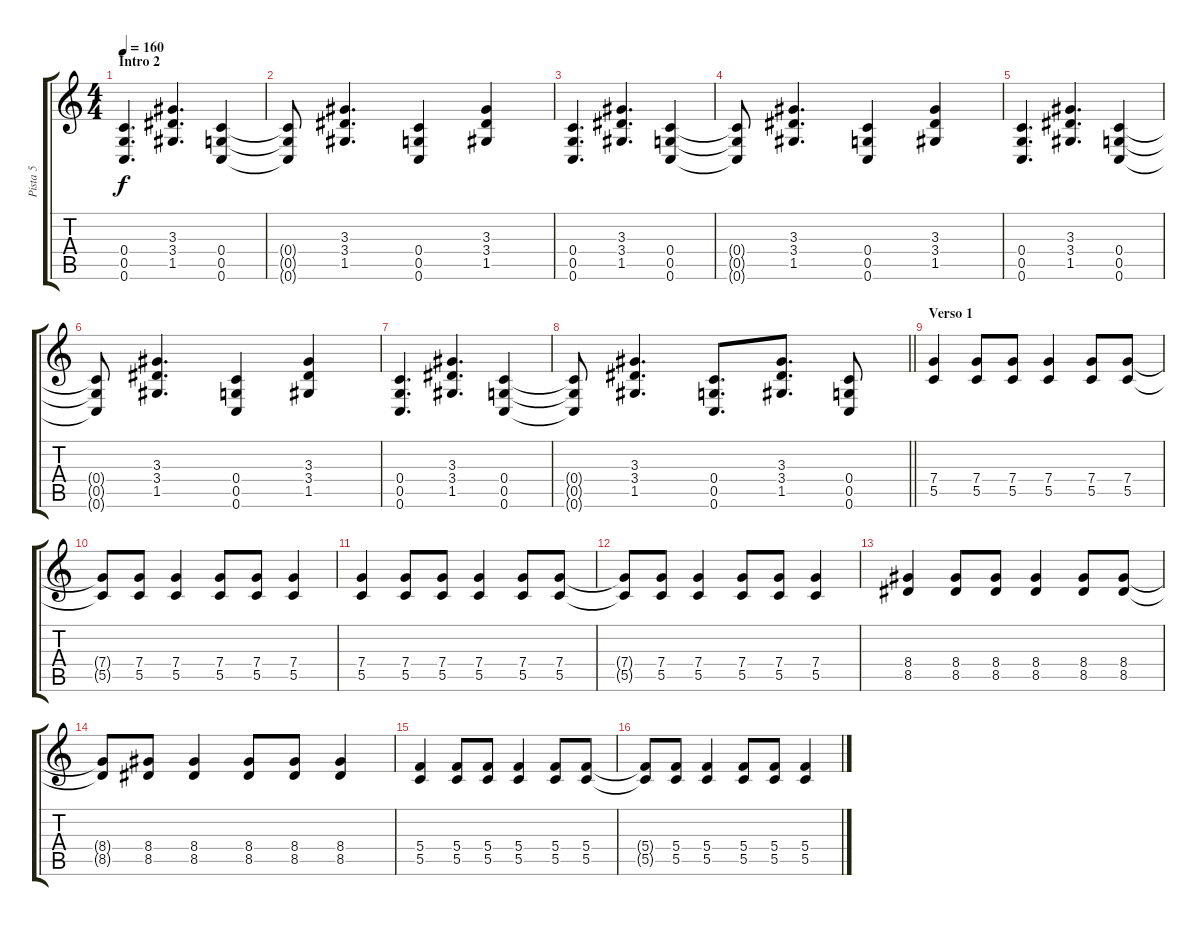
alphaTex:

\track ("Pista 5" "Pista 5") {instrument distortionguitar}
\staff {score tabs}
\tuning (D4 A3 F3 C3 G2 C2) {hide}
\ts (4 4)
\section ("" "Intro 2")
\tempo 160
\clef g2
\ks c
(0.4 0.5 0.6).4{d dy f} (3.3 3.4 1.5).4{d} (0.4 0.5 0.6).4 |
(0.4{t} 0.5{t} 0.6{t}).8 (3.3 3.4 1.5).4{d} (0.4 0.5 0.6).4 (3.3 3.4 1.5).4 |
(0.4 0.5 0.6).4{d} (3.3 3.4 1.5).4{d} (0.4 0.5 0.6).4 |
(0.4{t} 0.5{t} 0.6{t}).8 (3.3 3.4 1.5).4{d} (0.4 0.5 0.6).4 (3.3 3.4 1.5).4 |
(0.4 0.5 0.6).4{d} (3.3 3.4 1.5).4{d} (0.4 0.5 0.6).4 |
(0.4{t} 0.5{t} 0.6{t}).8 (3.3 3.4 1.5).4{d} (0.4 0.5 0.6).4 (3.3 3.4 1.5).4 |
(0.4 0.5 0.6).4{d} (3.3 3.4 1.5).4{d} (0.4 0.5 0.6).4 |
\barLineRight lightlight
(0.4{t} 0.5{t} 0.6{t}).8 (3.3 3.4 1.5).4{d} (0.4 0.5 0.6).8{d} (3.3 3.4 1.5).8{d} (0.4 0.5 0.6).8 |
\section ("" "Verso 1")
(7.4 5.5).4 (7.4 5.5).8 (7.4 5.5).8 (7.4 5.5).4 (7.4 5.5).8 (7.4 5.5).8 |
(7.4{t} 5.5{t}).8 (7.4 5.5).8 (7.4 5.5).4 (7.4 5.5).8 (7.4 5.5).8 (7.4 5.5).4 |
(7.4 5.5).4 (7.4 5.5).8 (7.4 5.5).8 (7.4 5.5).4 (7.4 5.5).8 (7.4 5.5).8 |
(7.4{t} 5.5{t}).8 (7.4 5.5).8 (7.4 5.5).4 (7.4 5.5).8 (7.4 5.5).8 (7.4 5.5).4 |
(8.4 8.5).4 (8.4 8.5).8 (8.4 8.5).8 (8.4 8.5).4 (8.4 8.5).8 (8.4 8.5).8 |
(8.4{t} 8.5{t}).8 (8.4 8.5).8 (8.4 8.5).4 (8.4 8.5).8 (8.4 8.5).8 (8.4 8.5).4 |
(5.4 5.5).4 (5.4 5.5).8 (5.4 5.5).8 (5.4 5.5).4 (5.4 5.5).8 (5.4 5.5).8 |
(5.4{t} 5.5{t}).8 (5.4 5.5).8 (5.4 5.5).4 (5.4 5.5).8 (5.4 5.5).8 (5.4 5.5).4
